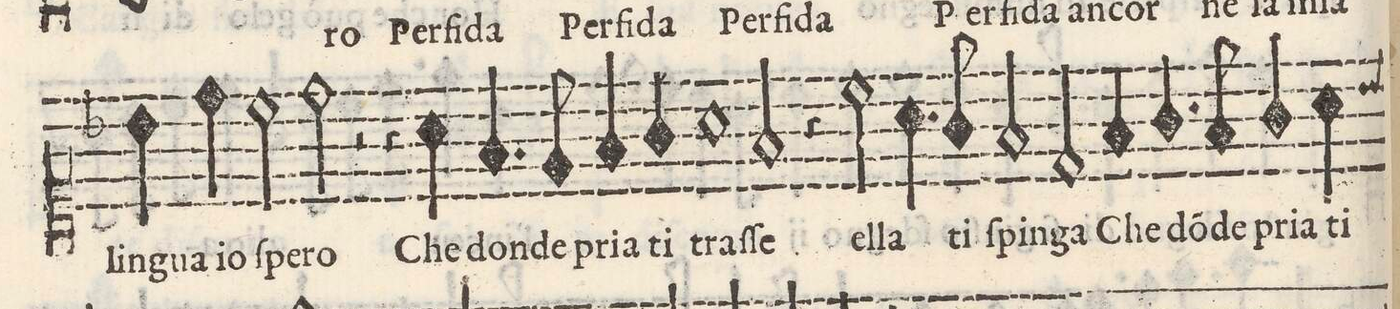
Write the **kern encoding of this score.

**kern	**text
*I"CANTO	*
*clefC1	*
*k[b-]	*
*met(C)	*
*M2/1	*
4b-\	lin-
4dd\	gua io
=19-	=19-
2cc\	ſpe-
2dd\	-ro
2r	.
4r	.
4a\	Che
=20-	=20-
4.f/	don
8e/	de
4f/	pria
4g/	ti
1a	traſ-
=21-	=21-
2f/	-ſe
4r	.
2cc\	el-
4.a\	-la
8g/	ti
2f/	ſpin-
=22-	=22-
2d/	-ga
4f/	Che
4.g/	do(n)-
8f/	-de
4g/	pria
4a\	ti
=23-	=23-
*-	*-
